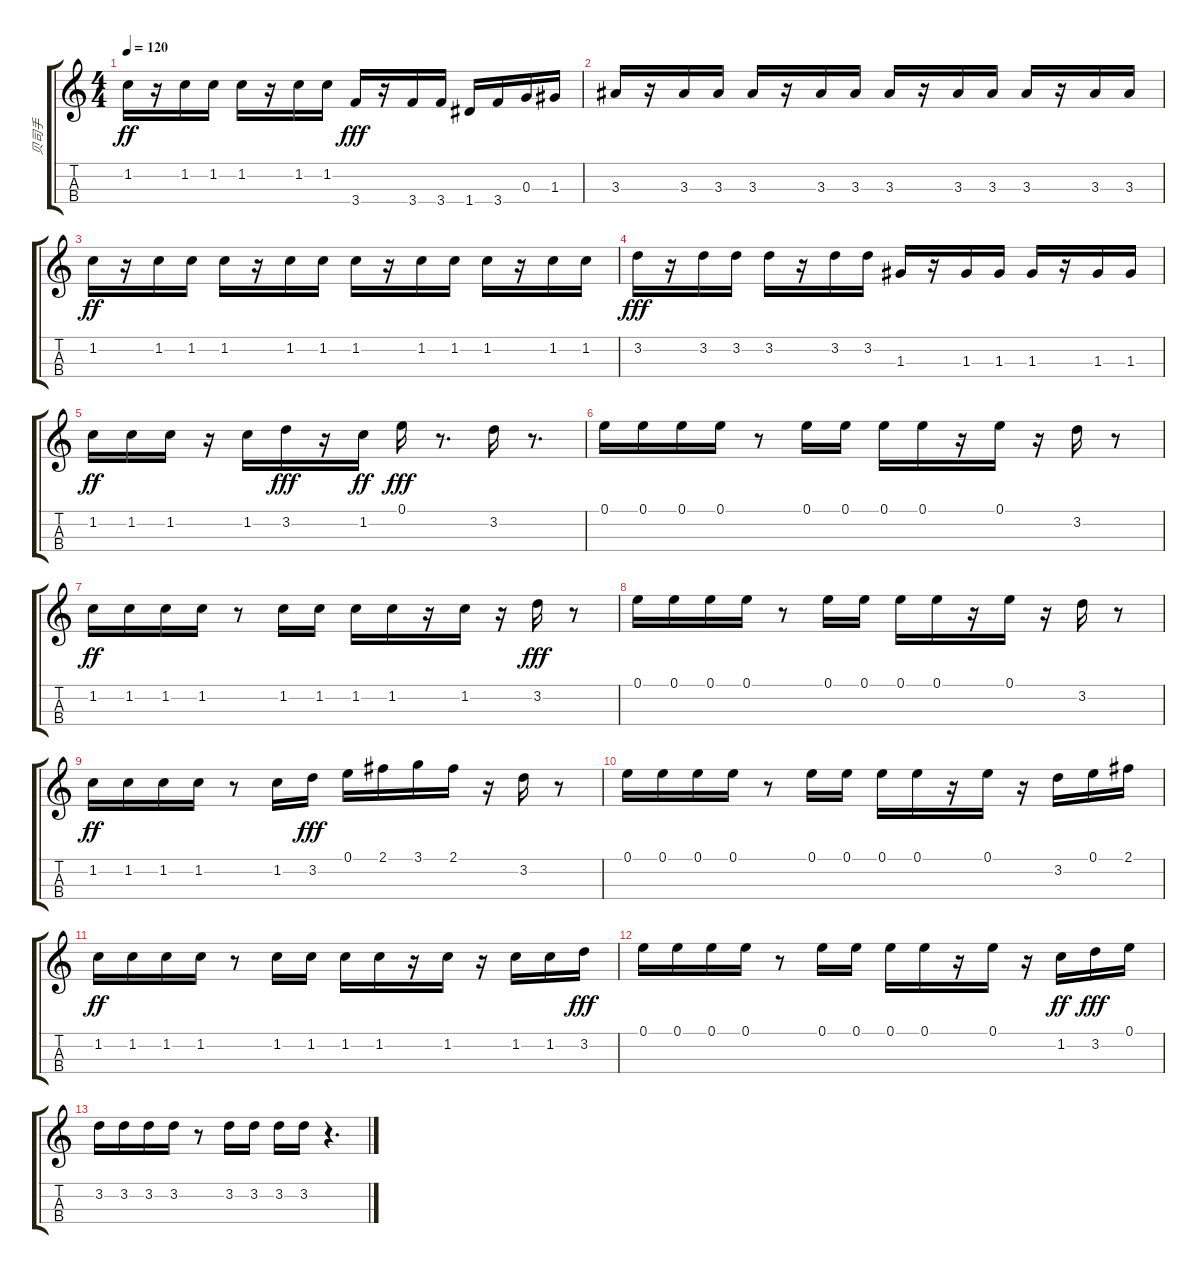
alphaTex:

\track ("贝司手" "贝司手") {instrument electricbassfinger}
\staff {score tabs}
\tuning (E4 B3 G3 D3) {hide}
\ts (4 4)
\tempo 120
\clef g2
\ks c
1.2.16{dy ff} r.16 1.2.16 1.2.16 1.2.16 r.16 1.2.16 1.2.16 3.4.16{dy fff} r.16 3.4.16 3.4.16 1.4.16 3.4.16 0.3.16 1.3.16 |
3.3.16 r.16 3.3.16 3.3.16 3.3.16 r.16 3.3.16 3.3.16 3.3.16 r.16 3.3.16 3.3.16 3.3.16 r.16 3.3.16 3.3.16 |
1.2.16{dy ff} r.16 1.2.16 1.2.16 1.2.16 r.16 1.2.16 1.2.16 1.2.16 r.16 1.2.16 1.2.16 1.2.16 r.16 1.2.16 1.2.16 |
3.2.16{dy fff} r.16 3.2.16 3.2.16 3.2.16 r.16 3.2.16 3.2.16 1.3.16 r.16 1.3.16 1.3.16 1.3.16 r.16 1.3.16 1.3.16 |
1.2.16{dy ff} 1.2.16 1.2.16 r.16 1.2.16 3.2.16{dy fff} r.16 1.2.16{dy ff} 0.1.16{dy fff} r.8{d} 3.2.16 r.8{d} |
0.1.16 0.1.16 0.1.16 0.1.16 r.8 0.1.16 0.1.16 0.1.16 0.1.16 r.16 0.1.16 r.16 3.2.16 r.8 |
1.2.16{dy ff} 1.2.16 1.2.16 1.2.16 r.8 1.2.16 1.2.16 1.2.16 1.2.16 r.16 1.2.16 r.16 3.2.16{dy fff} r.8 |
0.1.16 0.1.16 0.1.16 0.1.16 r.8 0.1.16 0.1.16 0.1.16 0.1.16 r.16 0.1.16 r.16 3.2.16 r.8 |
1.2.16{dy ff} 1.2.16 1.2.16 1.2.16 r.8 1.2.16 3.2.16{dy fff} 0.1.16 2.1.16 3.1.16 2.1.16 r.16 3.2.16 r.8 |
0.1.16 0.1.16 0.1.16 0.1.16 r.8 0.1.16 0.1.16 0.1.16 0.1.16 r.16 0.1.16 r.16 3.2.16 0.1.16 2.1.16 |
1.2.16{dy ff} 1.2.16 1.2.16 1.2.16 r.8 1.2.16 1.2.16 1.2.16 1.2.16 r.16 1.2.16 r.16 1.2.16 1.2.16 3.2.16{dy fff} |
0.1.16 0.1.16 0.1.16 0.1.16 r.8 0.1.16 0.1.16 0.1.16 0.1.16 r.16 0.1.16 r.16 1.2.16{dy ff} 3.2.16{dy fff} 0.1.16 |
3.2.16 3.2.16 3.2.16 3.2.16 r.8 3.2.16 3.2.16 3.2.16 3.2.16 r.4{d}
